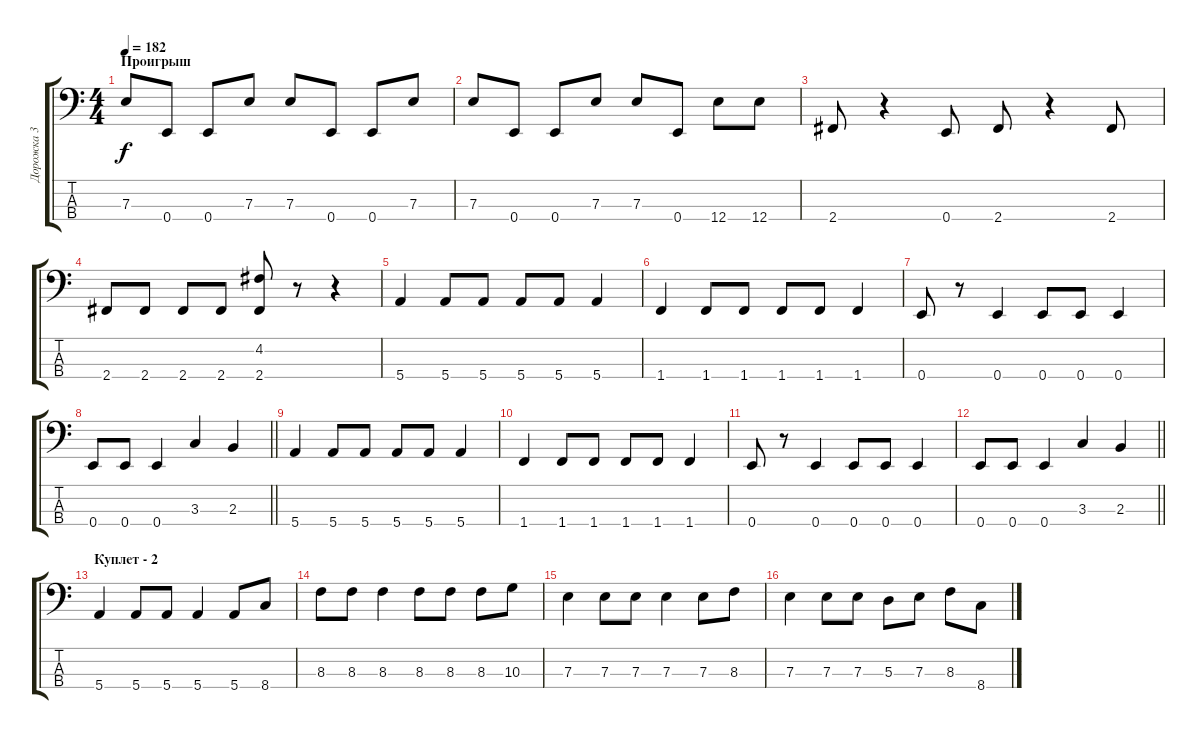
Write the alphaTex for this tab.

\track ("Дорожка 3" "Дорожка 3") {instrument electricbasspick}
\staff {score tabs}
\tuning (G2 D2 A1 E1) {hide}
\ts (4 4)
\section ("" "Проигрыш")
\tempo 182
\clef f4
\ks c
7.3.8{dy f} 0.4.8 0.4.8 7.3.8 7.3.8 0.4.8 0.4.8 7.3.8 |
7.3.8 0.4.8 0.4.8 7.3.8 7.3.8 0.4.8 12.4.8 12.4.8 |
2.4.8 r.4 0.4.8 2.4.8 r.4 2.4.8 |
2.4.8 2.4.8 2.4.8 2.4.8 (4.2 2.4).8 r.8 r.4 |
5.4.4 5.4.8 5.4.8 5.4.8 5.4.8 5.4.4 |
1.4.4 1.4.8 1.4.8 1.4.8 1.4.8 1.4.4 |
0.4.8 r.8 0.4.4 0.4.8 0.4.8 0.4.4 |
\barLineRight lightlight
0.4.8 0.4.8 0.4.4 3.3.4 2.3.4 |
5.4.4 5.4.8 5.4.8 5.4.8 5.4.8 5.4.4 |
1.4.4 1.4.8 1.4.8 1.4.8 1.4.8 1.4.4 |
0.4.8 r.8 0.4.4 0.4.8 0.4.8 0.4.4 |
\barLineRight lightlight
0.4.8 0.4.8 0.4.4 3.3.4 2.3.4 |
\section ("" "Куплет - 2")
5.4.4 5.4.8 5.4.8 5.4.4 5.4.8 8.4.8 |
8.3.8 8.3.8 8.3.4 8.3.8 8.3.8 8.3.8 10.3.8 |
7.3.4 7.3.8 7.3.8 7.3.4 7.3.8 8.3.8 |
7.3.4 7.3.8 7.3.8 5.3.8 7.3.8 8.3.8 8.4.8
